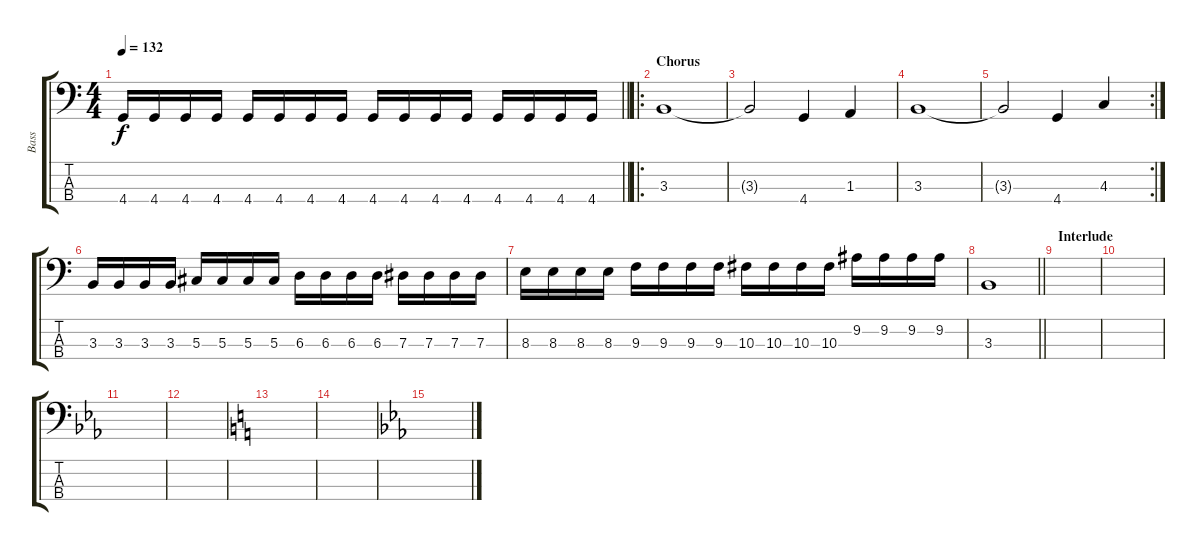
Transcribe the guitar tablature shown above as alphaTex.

\track ("Bass" "Bass") {instrument electricbasspick}
\staff {score tabs}
\tuning (Gb2 Db2 Ab1 Eb1) {hide}
\ts (4 4)
\tempo 132
\clef f4
\barLineRight lightlight
\ks c
4.4.16{dy f} 4.4.16 4.4.16 4.4.16 4.4.16 4.4.16 4.4.16 4.4.16 4.4.16 4.4.16 4.4.16 4.4.16 4.4.16 4.4.16 4.4.16 4.4.16 |
\ro
\section ("" "Chorus")
3.3.1 |
3.3{t}.2 4.4.4 1.3.4 |
3.3.1 |
\rc 2
3.3{t}.2 4.4.4 4.3.4 |
3.3.16 3.3.16 3.3.16 3.3.16 5.3.16 5.3.16 5.3.16 5.3.16 6.3.16 6.3.16 6.3.16 6.3.16 7.3.16 7.3.16 7.3.16 7.3.16 |
8.3.16 8.3.16 8.3.16 8.3.16 9.3.16 9.3.16 9.3.16 9.3.16 10.3.16 10.3.16 10.3.16 10.3.16 9.2.16 9.2.16 9.2.16 9.2.16 |
\barLineRight lightlight
3.3.1 |
\section ("" "Interlude")
|
|
\ks eb
|
|
\ks c
|
|
\ks eb
